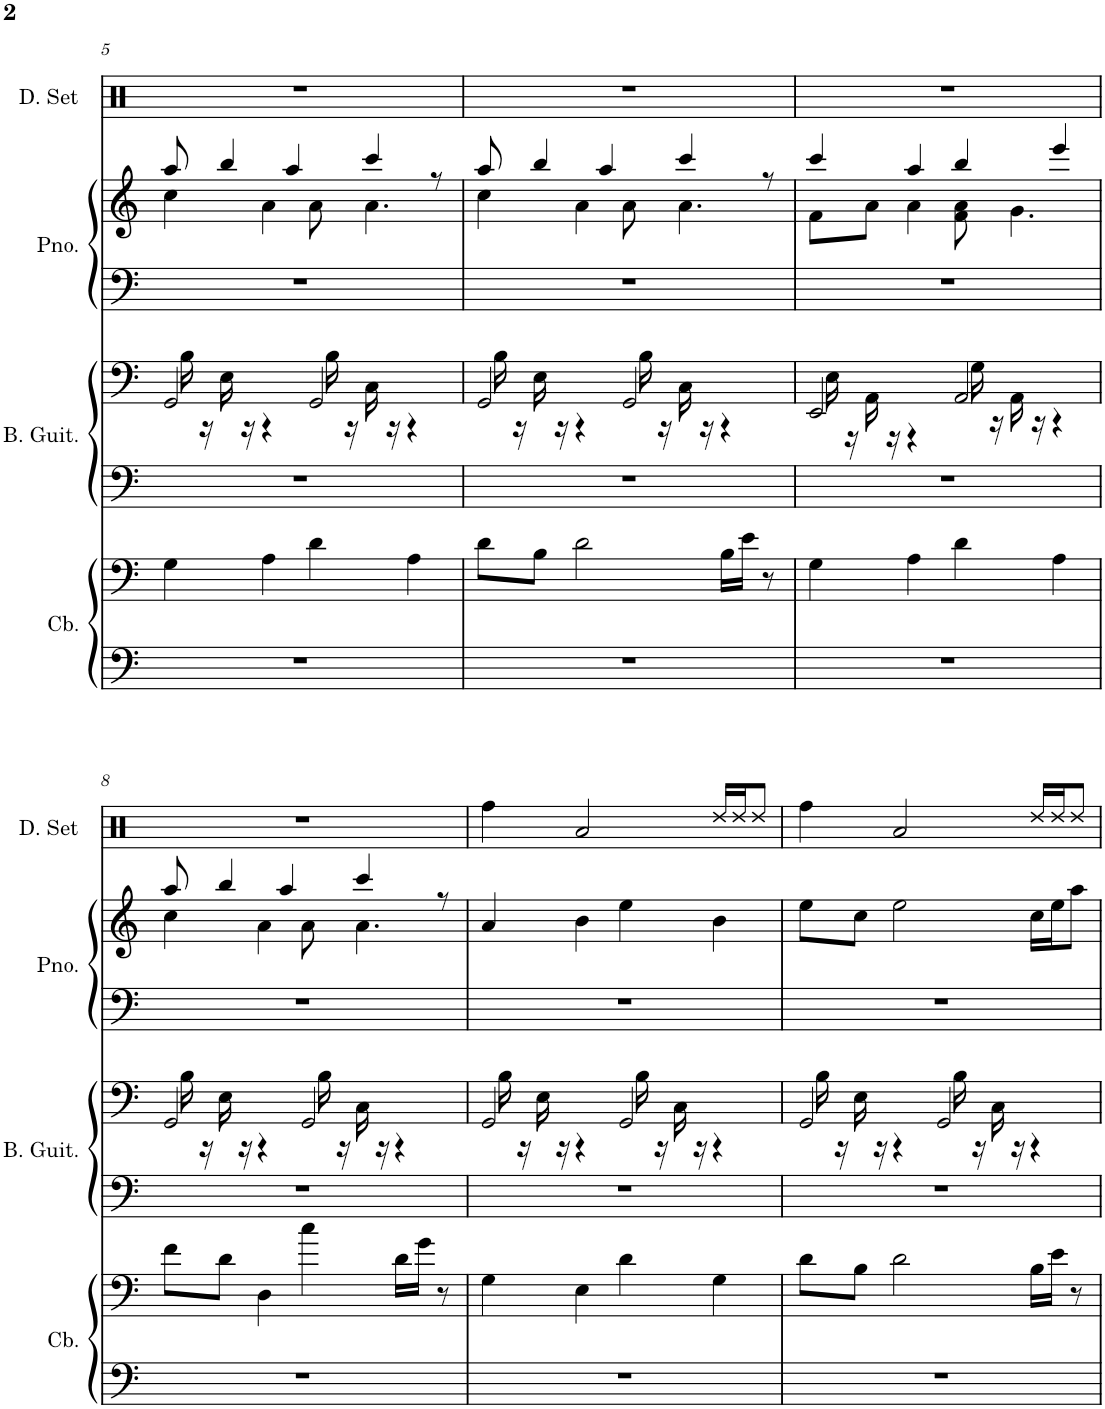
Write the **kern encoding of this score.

**kern	**kern	**kern	**kern	**kern	**kern	**kern
*part4	*part4	*part3	*part3	*part2	*part2	*part1
*staff7	*staff6	*staff5	*staff4	*staff3	*staff2	*staff1
*I"Contrabass	*	*I"Bass Guitar	*	*I"Piano	*	*I"Drumset
*I'Cb.	*	*I'B. Guit.	*	*I'Pno.	*	*I'D. Set
!!LO:PB:g=z
*clefF4	*clefF4	*clefF4	*clefF4	*clefF4	*clefG2	*clefX
*Trd7c12	*Trd7c12	*Trd7c12	*Trd7c12	*	*	*
*k[]	*k[]	*k[]	*k[]	*k[]	*k[]	*k[]
*M4/4	*M4/4	*M4/4	*M4/4	*M4/4	*M4/4	*M4/4
=5	=5	=5	=5	=5	=5	=5
*	*	*	*^	*	*^	*
1r	4G\	1r	2GG/	16B\	1r	8aa/	4cc\	1r
.	.	.	.	16r	.	.	.	.
.	.	.	.	16E\	.	4bb/	.	.
.	.	.	.	16r	.	.	.	.
.	4A\	.	.	4r	.	.	4a\	.
.	.	.	.	.	.	4aa/	.	.
.	4d\	.	2GG/	16B\	.	.	8a\	.
.	.	.	.	16r	.	.	.	.
.	.	.	.	16C\	.	4ccc/	4.a\	.
.	.	.	.	16r	.	.	.	.
.	4A\	.	.	4r	.	.	.	.
.	.	.	.	.	.	8r	.	.
=6	=6	=6	=6	=6	=6	=6	=6	=6
1r	8d\L	1r	2GG/	16B\	1r	8aa/	4cc\	1r
.	.	.	.	16r	.	.	.	.
.	8B\J	.	.	16E\	.	4bb/	.	.
.	.	.	.	16r	.	.	.	.
.	2d\	.	.	4r	.	.	4a\	.
.	.	.	.	.	.	4aa/	.	.
.	.	.	2GG/	16B\	.	.	8a\	.
.	.	.	.	16r	.	.	.	.
.	.	.	.	16C\	.	4ccc/	4.a\	.
.	.	.	.	16r	.	.	.	.
.	16B\LL	.	.	4r	.	.	.	.
.	16e\JJ	.	.	.	.	.	.	.
.	8r	.	.	.	.	8r	.	.
=7	=7	=7	=7	=7	=7	=7	=7	=7
1r	4G\	1r	2EE/	16E\	1r	4ccc/	8f\L	1r
.	.	.	.	16r	.	.	.	.
.	.	.	.	16AA\	.	.	8a\J	.
.	.	.	.	16r	.	.	.	.
.	4A\	.	.	4r	.	4aa/	4a\	.
.	4d\	.	2AA/	16G\	.	4bb/	8f\ 8a\	.
.	.	.	.	16r	.	.	.	.
.	.	.	.	16AA\	.	.	4.g\	.
.	.	.	.	16r	.	.	.	.
.	4A\	.	.	4r	.	4eee/	.	.
!!LO:LB:g=z
=8	=8	=8	=8	=8	=8	=8	=8	=8
1r	8f\L	1r	2GG/	16B\	1r	8aa/	4cc\	1r
.	.	.	.	16r	.	.	.	.
.	8d\J	.	.	16E\	.	4bb/	.	.
.	.	.	.	16r	.	.	.	.
.	4D\	.	.	4r	.	.	4a\	.
.	.	.	.	.	.	4aa/	.	.
.	4cc\	.	2GG/	16B\	.	.	8a\	.
.	.	.	.	16r	.	.	.	.
.	.	.	.	16C\	.	4ccc/	4.a\	.
.	.	.	.	16r	.	.	.	.
.	16d\LL	.	.	4r	.	.	.	.
.	16g\JJ	.	.	.	.	.	.	.
.	8r	.	.	.	.	8r	.	.
*	*	*	*	*	*	*v	*v	*
=9	=9	=9	=9	=9	=9	=9	=9
1r	4G\	1r	2GG/	16B\	1r	4a/	4Rff\
.	.	.	.	16r	.	.	.
.	.	.	.	16E\	.	.	.
.	.	.	.	16r	.	.	.
.	4E\	.	.	4r	.	4b\	2Ra/
.	4d\	.	2GG/	16B\	.	4ee\	.
.	.	.	.	16r	.	.	.
.	.	.	.	16C\	.	.	.
.	.	.	.	16r	.	.	.
.	4G\	.	.	4r	.	4b\	16Rdd/LL
.	.	.	.	.	.	.	16Rdd/J
.	.	.	.	.	.	.	8Rdd/J
=10	=10	=10	=10	=10	=10	=10	=10
1r	8d\L	1r	2GG/	16B\	1r	8ee\L	4Rff\
.	.	.	.	16r	.	.	.
.	8B\J	.	.	16E\	.	8cc\J	.
.	.	.	.	16r	.	.	.
.	2d\	.	.	4r	.	2ee\	2Ra/
.	.	.	2GG/	16B\	.	.	.
.	.	.	.	16r	.	.	.
.	.	.	.	16C\	.	.	.
.	.	.	.	16r	.	.	.
.	16B\LL	.	.	4r	.	16cc\LL	16Rdd/LL
.	16e\JJ	.	.	.	.	16ee\J	16Rdd/J
.	8r	.	.	.	.	8aa\J	8Rdd/J
*	*	*	*v	*v	*	*	*
=	=	=	=	=	=	=
*-	*-	*-	*-	*-	*-	*-
